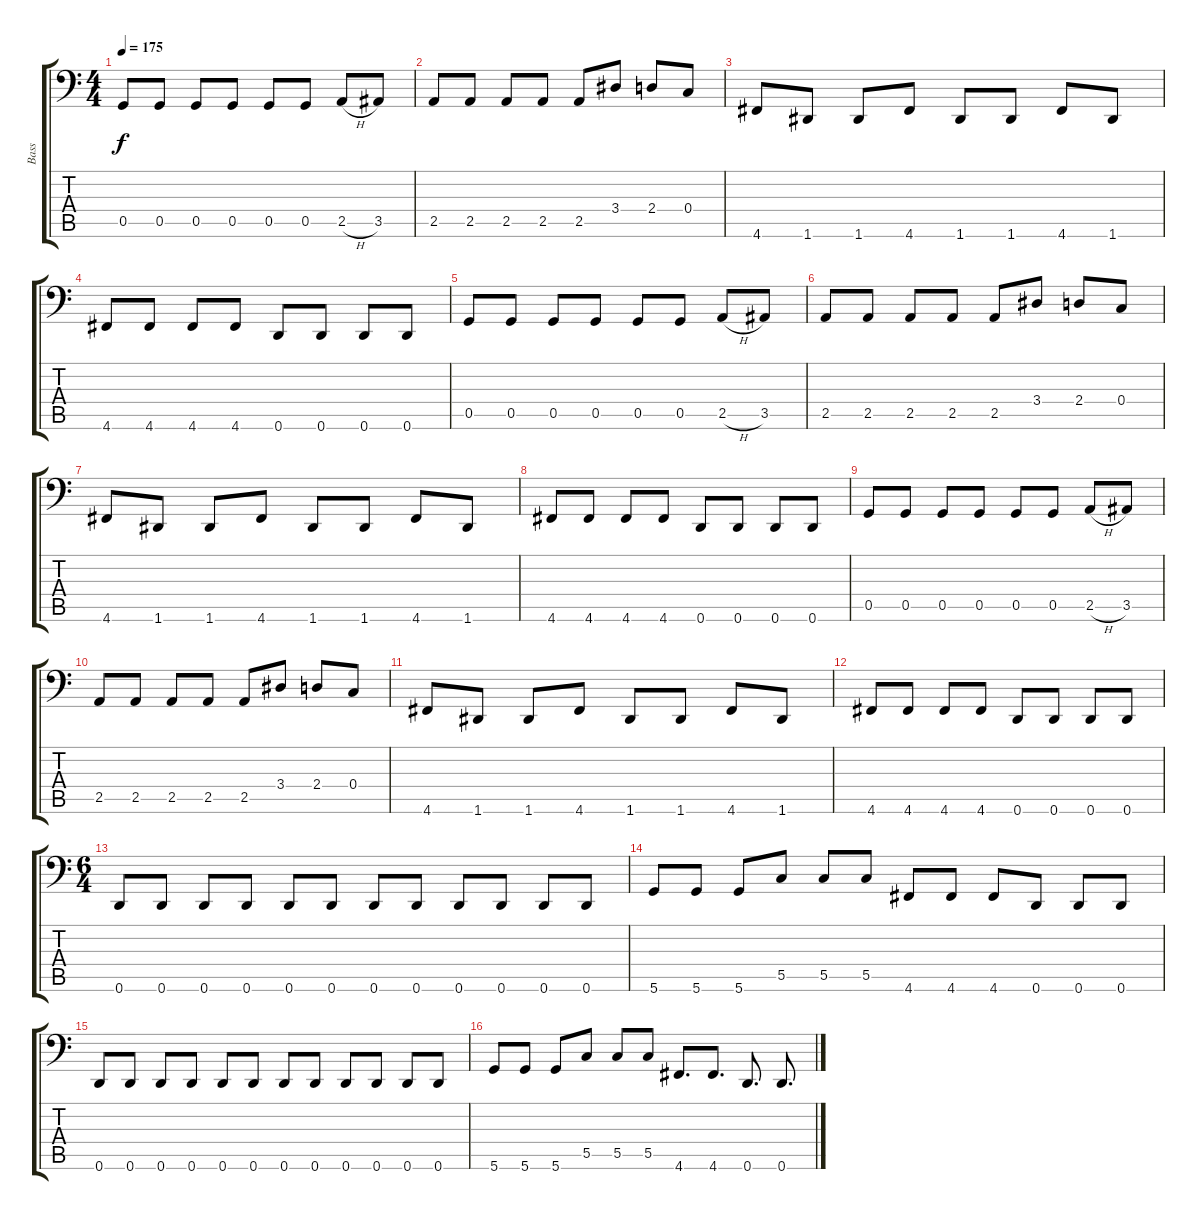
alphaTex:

\track ("Bass" "Bass") {instrument electricbassfinger}
\staff {score tabs}
\tuning (D3 A2 F2 C2 G1 D1) {hide}
\ts (4 4)
\tempo 175
\clef f4
\ks c
0.5.8{dy f} 0.5.8 0.5.8 0.5.8 0.5.8 0.5.8 2.5{h}.8 3.5.8 |
2.5.8 2.5.8 2.5.8 2.5.8 2.5.8 3.4.8 2.4.8 0.4.8 |
4.6.8 1.6.8 1.6.8 4.6.8 1.6.8 1.6.8 4.6.8 1.6.8 |
4.6.8 4.6.8 4.6.8 4.6.8 0.6.8 0.6.8 0.6.8 0.6.8 |
0.5.8 0.5.8 0.5.8 0.5.8 0.5.8 0.5.8 2.5{h}.8 3.5.8 |
2.5.8 2.5.8 2.5.8 2.5.8 2.5.8 3.4.8 2.4.8 0.4.8 |
4.6.8 1.6.8 1.6.8 4.6.8 1.6.8 1.6.8 4.6.8 1.6.8 |
4.6.8 4.6.8 4.6.8 4.6.8 0.6.8 0.6.8 0.6.8 0.6.8 |
0.5.8 0.5.8 0.5.8 0.5.8 0.5.8 0.5.8 2.5{h}.8 3.5.8 |
2.5.8 2.5.8 2.5.8 2.5.8 2.5.8 3.4.8 2.4.8 0.4.8 |
4.6.8 1.6.8 1.6.8 4.6.8 1.6.8 1.6.8 4.6.8 1.6.8 |
4.6.8 4.6.8 4.6.8 4.6.8 0.6.8 0.6.8 0.6.8 0.6.8 |
\ts (6 4)
0.6.8 0.6.8 0.6.8 0.6.8 0.6.8 0.6.8 0.6.8 0.6.8 0.6.8 0.6.8 0.6.8 0.6.8 |
5.6.8 5.6.8 5.6.8 5.5.8 5.5.8 5.5.8 4.6.8 4.6.8 4.6.8 0.6.8 0.6.8 0.6.8 |
0.6.8 0.6.8 0.6.8 0.6.8 0.6.8 0.6.8 0.6.8 0.6.8 0.6.8 0.6.8 0.6.8 0.6.8 |
5.6.8 5.6.8 5.6.8 5.5.8 5.5.8 5.5.8 4.6.8{d} 4.6.8{d} 0.6.8{d} 0.6.8{d}
